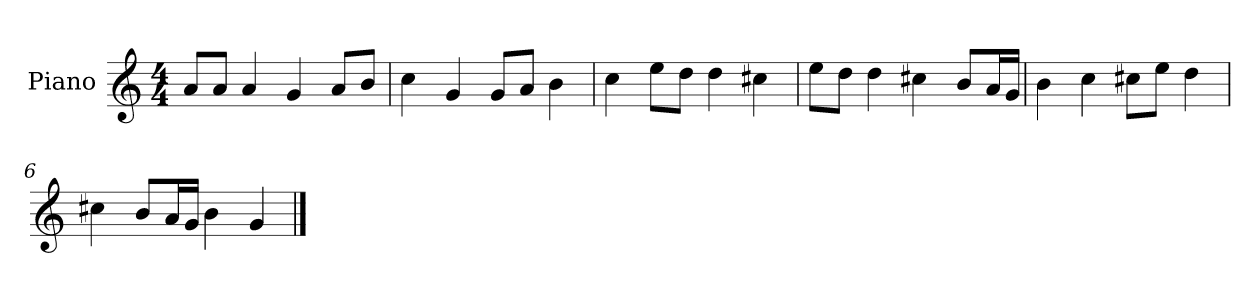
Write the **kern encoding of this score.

**kern
*part1
*staff1
*I"Piano
*I'P-no
*clefG2
*k[]
*M4/4
*MM90
=1
8a/L
8a/J
4a/
4g/
8a/L
8b/J
=2
4cc\
4g/
8g/L
8a/J
4b\
=3
4cc\
8ee\L
8dd\J
4dd\
4cc#X\
=4
8ee\L
8dd\J
4dd\
4cc#X\
8b/L
16a/L
16g/JJ
=5
4b\
4cc\
8cc#X\L
8ee\J
4dd\
=6
4cc#X\
8b/L
16a/L
16g/JJ
4b\
4g/
==
*-
